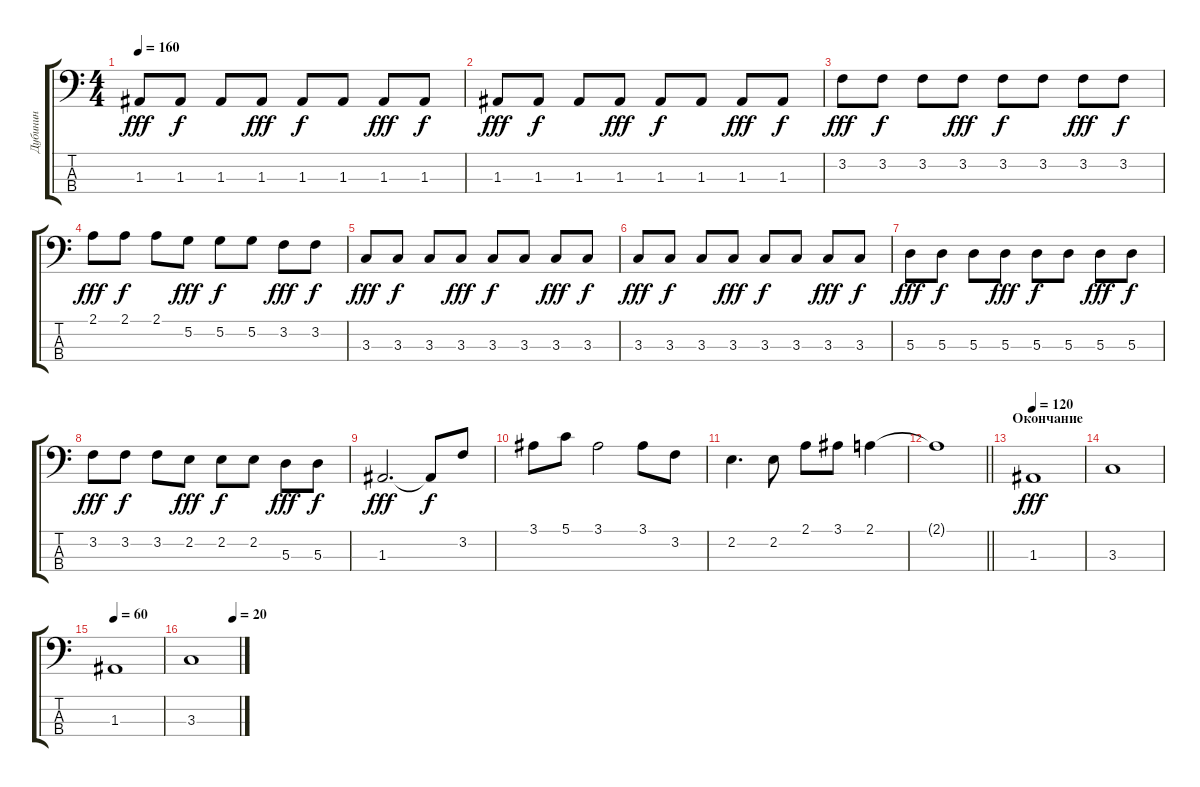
\track ("Дубинин" "Дубинин") {instrument electricbassfinger}
\staff {score tabs}
\tuning (G2 D2 A1 E1) {hide}
\ts (4 4)
\tempo 160
\clef f4
\ks c
1.3.8{dy fff} 1.3.8{dy f} 1.3.8 1.3.8{dy fff} 1.3.8{dy f} 1.3.8 1.3.8{dy fff} 1.3.8{dy f} |
1.3.8{dy fff} 1.3.8{dy f} 1.3.8 1.3.8{dy fff} 1.3.8{dy f} 1.3.8 1.3.8{dy fff} 1.3.8{dy f} |
3.2.8{dy fff} 3.2.8{dy f} 3.2.8 3.2.8{dy fff} 3.2.8{dy f} 3.2.8 3.2.8{dy fff} 3.2.8{dy f} |
2.1.8{dy fff} 2.1.8{dy f} 2.1.8 5.2.8{dy fff} 5.2.8{dy f} 5.2.8 3.2.8{dy fff} 3.2.8{dy f} |
3.3.8{dy fff} 3.3.8{dy f} 3.3.8 3.3.8{dy fff} 3.3.8{dy f} 3.3.8 3.3.8{dy fff} 3.3.8{dy f} |
3.3.8{dy fff} 3.3.8{dy f} 3.3.8 3.3.8{dy fff} 3.3.8{dy f} 3.3.8 3.3.8{dy fff} 3.3.8{dy f} |
5.3.8{dy fff} 5.3.8{dy f} 5.3.8 5.3.8{dy fff} 5.3.8{dy f} 5.3.8 5.3.8{dy fff} 5.3.8{dy f} |
3.2.8{dy fff} 3.2.8{dy f} 3.2.8 2.2.8{dy fff} 2.2.8{dy f} 2.2.8 5.3.8{dy fff} 5.3.8{dy f} |
1.3.2{d dy fff} 1.3{t}.8{dy f} 3.2.8 |
3.1.8 5.1.8 3.1.2 3.1.8 3.2.8 |
2.2.4{d} 2.2.8 2.1.8 3.1.8 2.1.4 |
\barLineRight lightlight
2.1{t}.1 |
\section ("" "Окончание")
\tempo 120
1.3.1{dy fff} |
3.3.1 |
\tempo 60
1.3.1 |
\tempo (20 0.875)
3.3.1
